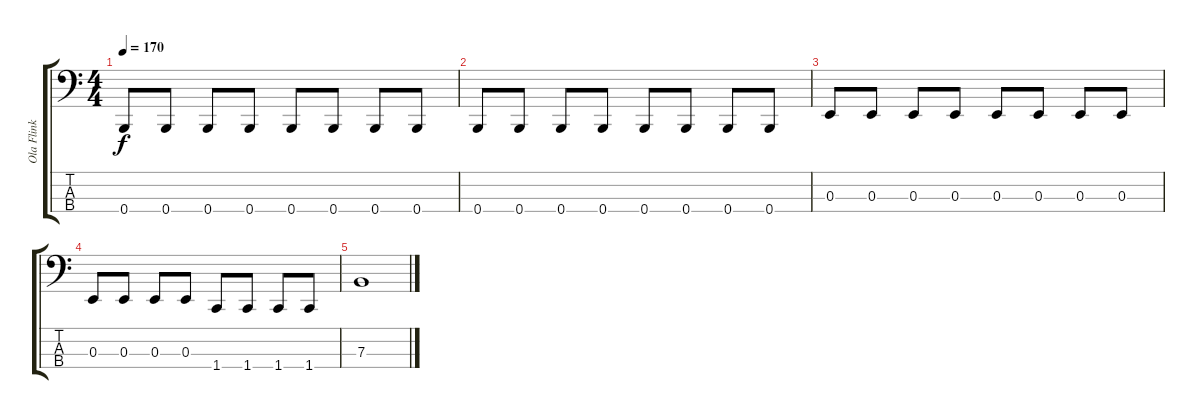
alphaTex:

\track ("Ola Flink" "Ola Flink") {instrument electricbassfinger}
\staff {score tabs}
\tuning (Eb2 A1 E1 B0) {hide}
\ts (4 4)
\tempo 170
\clef f4
\ks c
0.4.8{dy f} 0.4.8 0.4.8 0.4.8 0.4.8 0.4.8 0.4.8 0.4.8 |
0.4.8 0.4.8 0.4.8 0.4.8 0.4.8 0.4.8 0.4.8 0.4.8 |
0.3.8 0.3.8 0.3.8 0.3.8 0.3.8 0.3.8 0.3.8 0.3.8 |
0.3.8 0.3.8 0.3.8 0.3.8 1.4.8 1.4.8 1.4.8 1.4.8 |
7.3.1
